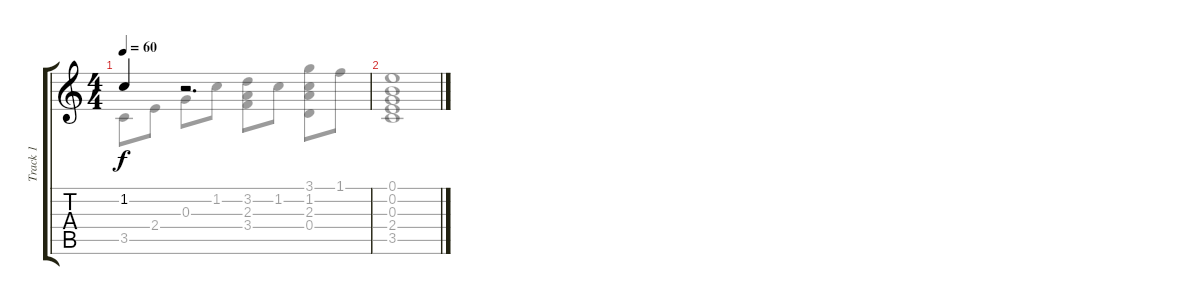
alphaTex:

\track ("Track 1" "Track 1") {instrument acousticguitarnylon}
\staff {score tabs}
\tuning (E4 B3 G3 D3 A2 E2) {hide}
\voice
\ts (4 4)
\tempo 60
\clef g2
\ks c
1.2.4{dy f} r.2{d} |
\voice
\clef g2
\ottava regular
\simile none
\ks c
3.5.8{dy f} 2.4.8 0.3.8 1.2.8 (3.2 2.3 3.4).8 1.2.8 (3.1 1.2 2.3 0.4).8 1.1.8 |
(0.1 0.2 0.3 2.4 3.5).1
